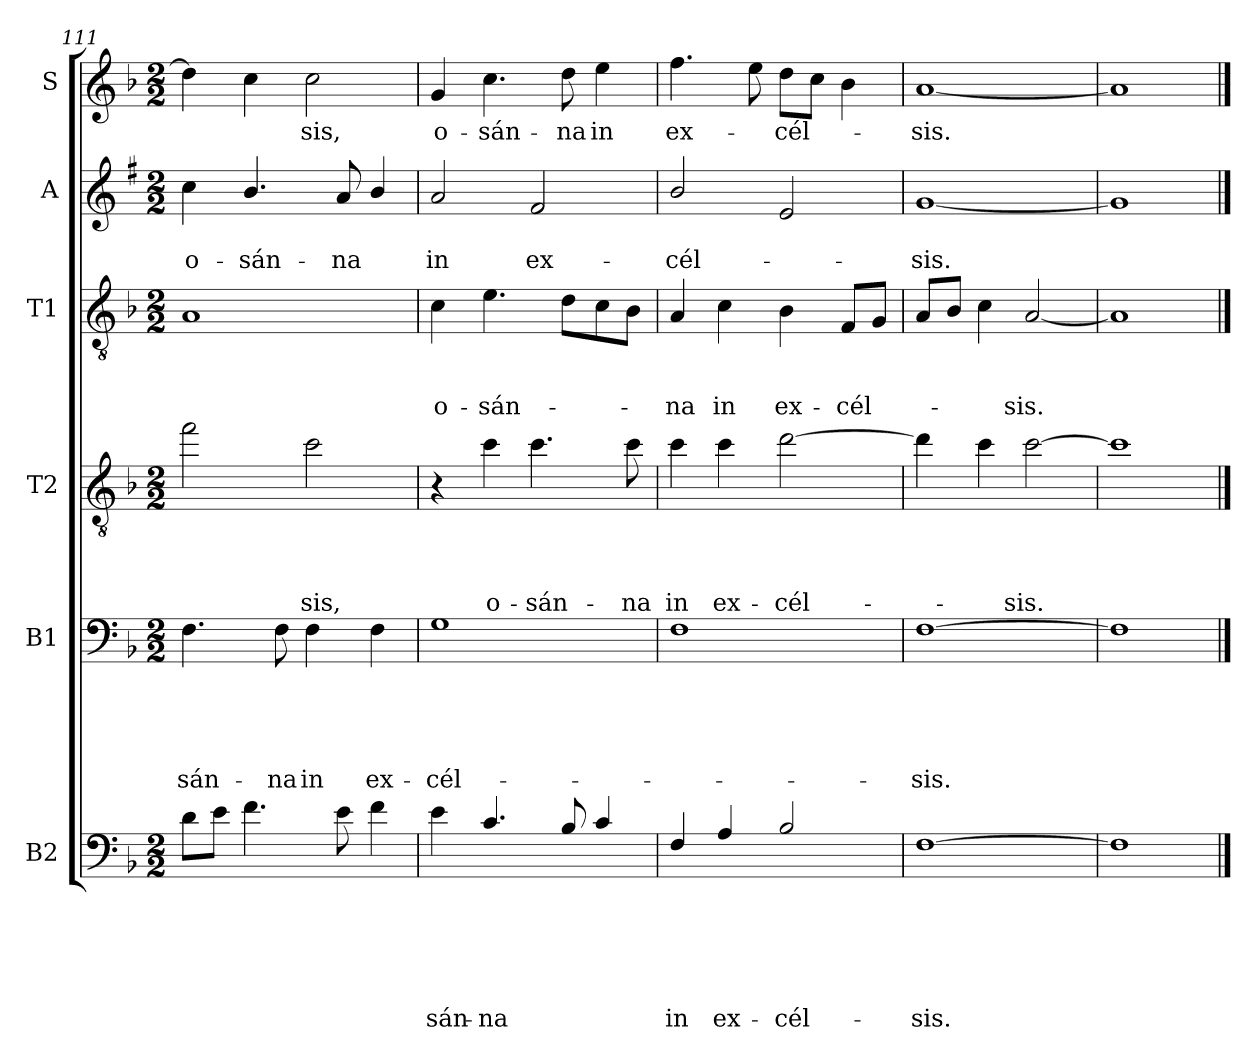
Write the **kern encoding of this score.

**kern	**text	**text	**text	**text	**text	**text	**kern	**text	**text	**text	**text	**text	**kern	**text	**text	**text	**text	**kern	**text	**text	**text	**kern	**text	**text	**kern	**text
*part6	*part6	*part6	*part6	*part6	*part6	*part6	*part5	*part5	*part5	*part5	*part5	*part5	*part4	*part4	*part4	*part4	*part4	*part3	*part3	*part3	*part3	*part2	*part2	*part2	*part1	*part1
*staff6	*staff6	*staff6	*staff6	*staff6	*staff6	*staff6	*staff5	*staff5	*staff5	*staff5	*staff5	*staff5	*staff4	*staff4	*staff4	*staff4	*staff4	*staff3	*staff3	*staff3	*staff3	*staff2	*staff2	*staff2	*staff1	*staff1
*I"B2	*	*	*	*	*	*	*I"B1	*	*	*	*	*	*I"T2	*	*	*	*	*I"T1	*	*	*	*I"A	*	*	*I"S	*
*clefF4	*	*	*	*	*	*	*clefF4	*	*	*	*	*	*clefGv2	*	*	*	*	*clefGv2	*	*	*	*clefG2	*	*	*clefG2	*
*ITrd7c12	*	*	*	*	*	*	*	*	*	*	*	*	*ITrd8c14	*	*	*	*	*	*	*	*	*ITrd1c2	*	*	*	*
*k[b-]	*	*	*	*	*	*	*k[b-]	*	*	*	*	*	*k[b-]	*	*	*	*	*k[b-]	*	*	*	*k[b-]	*	*	*k[b-]	*
*F:	*	*	*	*	*	*	*F:	*	*	*	*	*	*F:	*	*	*	*	*F:	*	*	*	*F:	*	*	*F:	*
*M2/2	*	*	*	*	*	*	*M2/2	*	*	*	*	*	*M2/2	*	*	*	*	*M2/2	*	*	*	*M2/2	*	*	*M2/2	*
=111	=111	=111	=111	=111	=111	=111	=111	=111	=111	=111	=111	=111	=111	=111	=111	=111	=111	=111	=111	=111	=111	=111	=111	=111	=111	=111
!	!	!	!	!	!	!	!	!	!	!	!	!LO:LY:b	!	!	!	!	!	!	!	!	!	!	!	!LO:LY:b	!	!
8D\L	.	.	.	.	.	.	4.F\	.	.	.	.	-sán-	2f\	.	.	.	.	1A	.	.	.	4b-\	.	o-	4dd\]	.
8E\J	.	.	.	.	.	.	.	.	.	.	.	.	.	.	.	.	.	.	.	.	.	.	.	.	.	.
!	!	!	!	!	!	!	!	!	!	!	!	!	!	!	!	!	!	!	!	!	!	!	!	!LO:LY:b	!	!
4.F\	.	.	.	.	.	.	.	.	.	.	.	.	.	.	.	.	.	.	.	.	.	4.a/	.	-sán-	4cc\	.
!	!	!	!	!	!	!	!	!	!	!	!	!LO:LY:b	!	!	!	!	!	!	!	!	!	!	!	!	!	!
.	.	.	.	.	.	.	8F\	.	.	.	.	-na	.	.	.	.	.	.	.	.	.	.	.	.	.	.
!	!	!	!	!	!	!	!	!	!	!	!	!LO:LY:b	!	!	!	!	!LO:LY:b	!	!	!	!	!	!	!	!	!LO:LY:b
.	.	.	.	.	.	.	4F\	.	.	.	.	in	2c\	.	.	.	-sis,	.	.	.	.	.	.	.	2cc\	-sis,
!	!	!	!	!	!	!	!	!	!	!	!	!	!	!	!	!	!	!	!	!	!	!	!	!LO:LY:b	!	!
8E\	.	.	.	.	.	.	.	.	.	.	.	.	.	.	.	.	.	.	.	.	.	8g/	.	-na	.	.
!	!	!	!	!	!	!	!	!	!	!	!	!LO:LY:b	!	!	!	!	!	!	!	!	!	!	!	!	!	!
4F\	.	.	.	.	.	.	4F\	.	.	.	.	ex-	.	.	.	.	.	.	.	.	.	4a/	.	.	.	.
!!LO:PB:g=z
=112	=112	=112	=112	=112	=112	=112	=112	=112	=112	=112	=112	=112	=112	=112	=112	=112	=112	=112	=112	=112	=112	=112	=112	=112	=112	=112
!	!	!	!	!	!	!LO:LY:b	!	!	!	!	!	!LO:LY:b	!	!	!	!	!	!	!	!	!LO:LY:b	!	!	!LO:LY:b	!	!LO:LY:b
4E\	.	.	.	.	.	-sán-	1G	.	.	.	.	-cél-	4r	.	.	.	.	4c\	.	.	o-	2g/	.	in	4g/	o-
!	!	!	!	!	!	!LO:LY:b	!	!	!	!	!	!	!	!	!	!	!LO:LY:b	!	!	!	!LO:LY:b	!	!	!	!	!LO:LY:b
4.C/	.	.	.	.	.	-na	.	.	.	.	.	.	4c\	.	.	.	o-	4.e\	.	.	-sán-	.	.	.	4.cc\	-sán-
!	!	!	!	!	!	!	!	!	!	!	!	!	!	!	!	!	!LO:LY:b	!	!	!	!	!	!	!LO:LY:b	!	!
.	.	.	.	.	.	.	.	.	.	.	.	.	4.c\	.	.	.	-sán-	.	.	.	.	2e/	.	ex-	.	.
!	!	!	!	!	!	!	!	!	!	!	!	!	!	!	!	!	!	!	!	!	!	!	!	!	!	!LO:LY:b
8BB-/	.	.	.	.	.	.	.	.	.	.	.	.	.	.	.	.	.	8d\L	.	.	.	.	.	.	8dd\	-na
!	!	!	!	!	!	!	!	!	!	!	!	!	!	!	!	!	!	!	!	!	!	!	!	!	!	!LO:LY:b
4C/	.	.	.	.	.	.	.	.	.	.	.	.	.	.	.	.	.	8c\	.	.	.	.	.	.	4ee\	in
!	!	!	!	!	!	!	!	!	!	!	!	!	!	!	!	!	!LO:LY:b	!	!	!	!	!	!	!	!	!
.	.	.	.	.	.	.	.	.	.	.	.	.	8c\	.	.	.	-na	8B-\J	.	.	.	.	.	.	.	.
=113	=113	=113	=113	=113	=113	=113	=113	=113	=113	=113	=113	=113	=113	=113	=113	=113	=113	=113	=113	=113	=113	=113	=113	=113	=113	=113
!	!	!	!	!	!	!LO:LY:b	!	!	!	!	!	!	!	!	!	!	!LO:LY:b	!	!	!	!LO:LY:b	!	!	!LO:LY:b	!	!LO:LY:b
4FF/	.	.	.	.	.	in	1F	.	.	.	.	.	4c\	.	.	.	in	4A/	.	.	-na	2a/	.	-cél-	4.ff\	ex-
!	!	!	!	!	!	!LO:LY:b	!	!	!	!	!	!	!	!	!	!	!LO:LY:b	!	!	!	!LO:LY:b	!	!	!	!	!
4AA/	.	.	.	.	.	ex-	.	.	.	.	.	.	4c\	.	.	.	ex-	4c\	.	.	in	.	.	.	.	.
.	.	.	.	.	.	.	.	.	.	.	.	.	.	.	.	.	.	.	.	.	.	.	.	.	8ee\	.
!	!	!	!	!	!	!LO:LY:b	!	!	!	!	!	!	!	!	!	!	!LO:LY:b	!	!	!	!LO:LY:b	!	!	!	!	!LO:LY:b
2BB-/	.	.	.	.	.	-cél-	.	.	.	.	.	.	[2d\	.	.	.	-cél-	4B-\	.	.	ex-	2d/	.	.	8dd\L	-cél-
.	.	.	.	.	.	.	.	.	.	.	.	.	.	.	.	.	.	.	.	.	.	.	.	.	8cc\J	.
!	!	!	!	!	!	!	!	!	!	!	!	!	!	!	!	!	!	!	!	!	!LO:LY:b	!	!	!	!	!
.	.	.	.	.	.	.	.	.	.	.	.	.	.	.	.	.	.	8F/L	.	.	-cél-	.	.	.	4b-\	.
.	.	.	.	.	.	.	.	.	.	.	.	.	.	.	.	.	.	8G/J	.	.	.	.	.	.	.	.
=114	=114	=114	=114	=114	=114	=114	=114	=114	=114	=114	=114	=114	=114	=114	=114	=114	=114	=114	=114	=114	=114	=114	=114	=114	=114	=114
!	!	!	!	!	!	!LO:LY:b	!	!	!	!	!	!LO:LY:b	!	!	!	!	!	!	!	!	!	!	!	!LO:LY:b	!	!LO:LY:b
[1FF	.	.	.	.	.	-sis.	[1F	.	.	.	.	-sis.	4d\]	.	.	.	.	8A/L	.	.	.	[1f	.	-sis.	[1a	-sis.
.	.	.	.	.	.	.	.	.	.	.	.	.	.	.	.	.	.	8B-/J	.	.	.	.	.	.	.	.
.	.	.	.	.	.	.	.	.	.	.	.	.	4c\	.	.	.	.	4c\	.	.	.	.	.	.	.	.
!	!	!	!	!	!	!	!	!	!	!	!	!	!	!	!	!	!LO:LY:b	!	!	!	!LO:LY:b	!	!	!	!	!
.	.	.	.	.	.	.	.	.	.	.	.	.	[2c\	.	.	.	-sis.	[2A/	.	.	-sis.	.	.	.	.	.
=115	=115	=115	=115	=115	=115	=115	=115	=115	=115	=115	=115	=115	=115	=115	=115	=115	=115	=115	=115	=115	=115	=115	=115	=115	=115	=115
1FF]	.	.	.	.	.	.	1F]	.	.	.	.	.	1c]	.	.	.	.	1A]	.	.	.	1f]	.	.	1a]	.
==	==	==	==	==	==	==	==	==	==	==	==	==	==	==	==	==	==	==	==	==	==	==	==	==	==	==
*-	*-	*-	*-	*-	*-	*-	*-	*-	*-	*-	*-	*-	*-	*-	*-	*-	*-	*-	*-	*-	*-	*-	*-	*-	*-	*-
